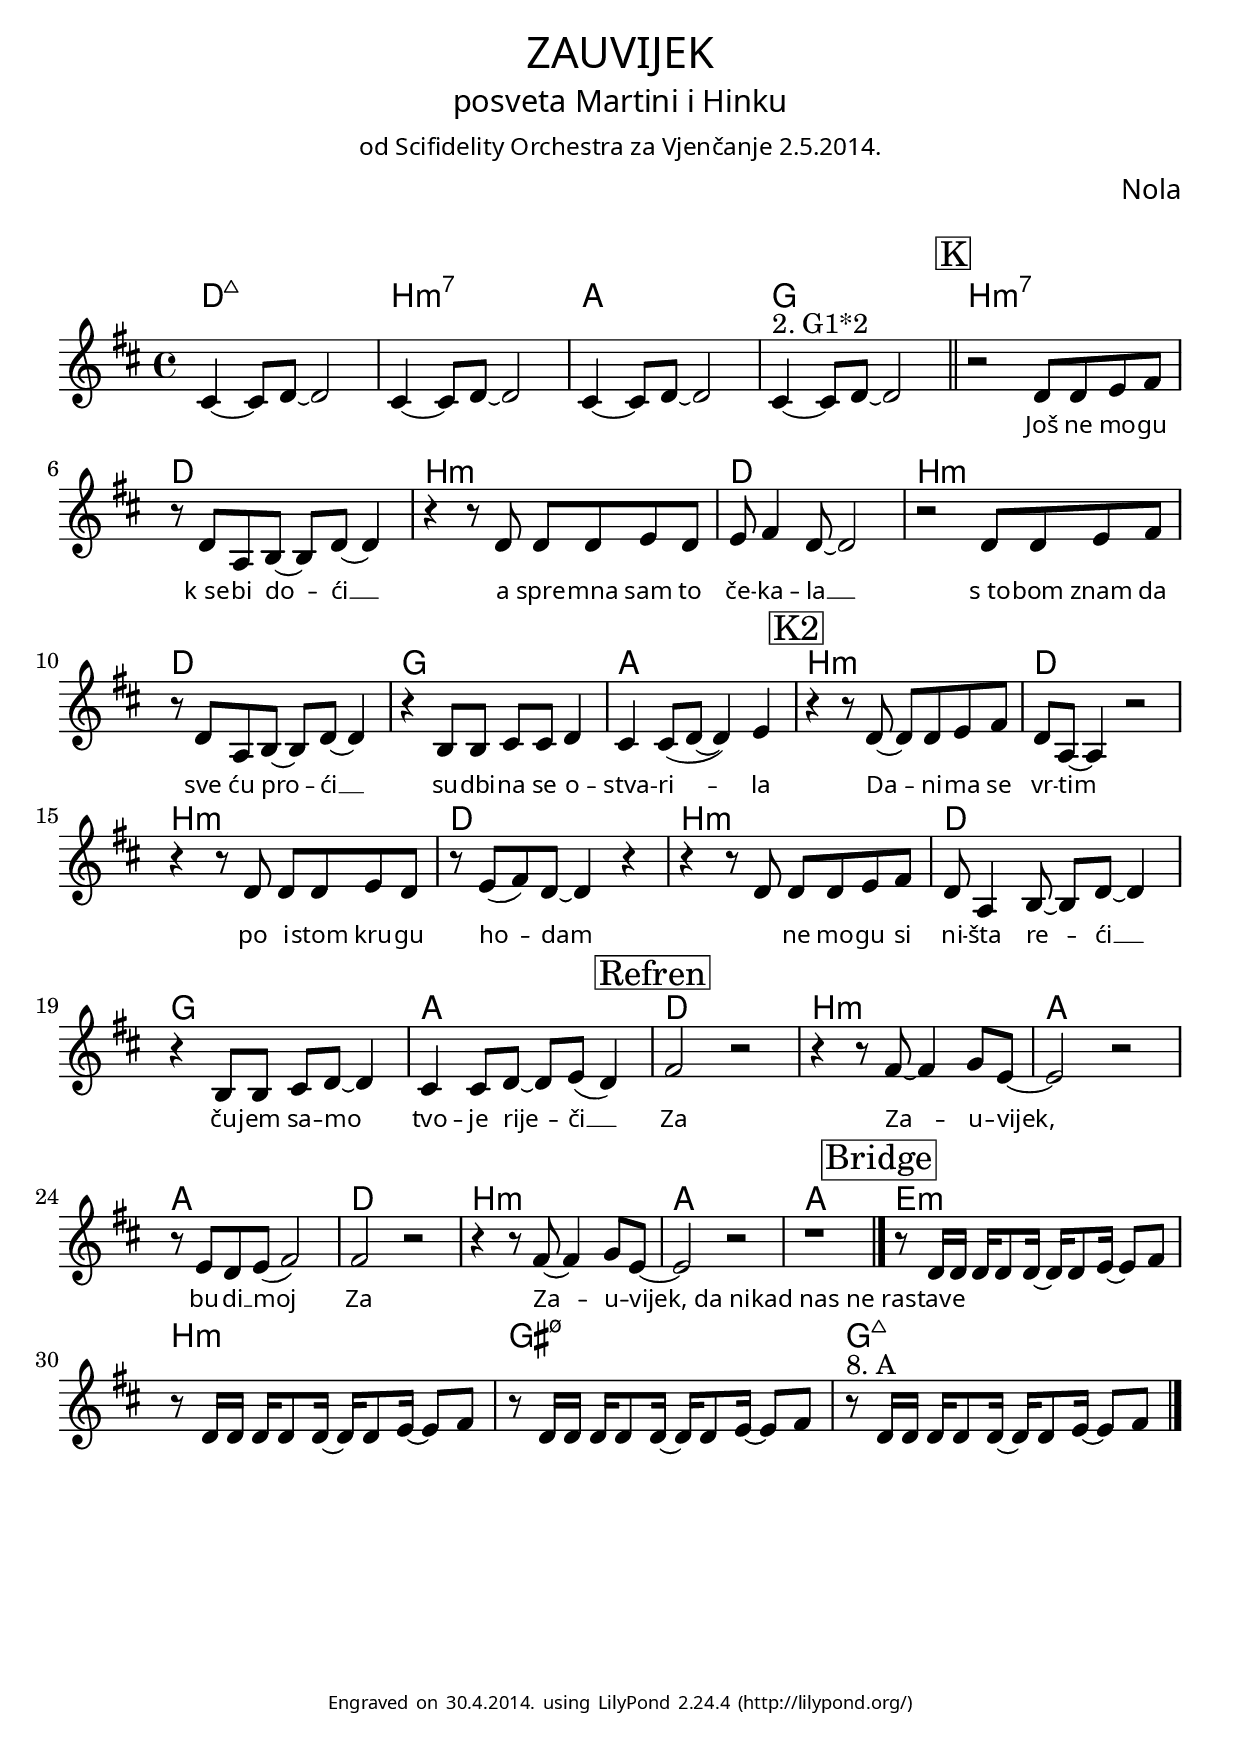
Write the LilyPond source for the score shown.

\version "2.18.2"
\language "deutsch"
date = "30.4.2014."

#(set-global-staff-size 24)
\paper {
  markup-system-spacing #'padding = #3
  indent = 0
}

\header {
  title = \markup { \override #'(font-name . "JohnSans Medium Pro") "ZAUVIJEK" }
  subtitle = \markup { \override #'(font-name . "JohnSans Medium Pro") "posveta Martini i Hinku" }
  subsubtitle = \markup { \override #'(font-name . "JohnSans Medium Pro") "od Scifidelity Orchestra za Vjenčanje 2.5.2014." }
  composer = \markup { \override #'(font-name . "JohnSans Medium Pro") "Nola" }
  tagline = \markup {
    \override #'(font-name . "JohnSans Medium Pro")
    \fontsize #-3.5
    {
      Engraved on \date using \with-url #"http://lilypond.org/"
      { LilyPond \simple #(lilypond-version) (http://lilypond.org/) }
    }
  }
}

note = \relative c' {
  \key d \major
  cis4 ~ cis8 d ~ d2 |
  cis4 ~ cis8 d ~ d2 |
  cis4 ~ cis8 d ~ d2 |
  cis4^\markup{"2. G1*2"} ~ cis8 d ~ d2 |
  \bar "||"
  \mark \markup {\box "K"}
  r2 d8 d e fis |
  r8 d8 a h ~ h d ~ d4 |
  r4 r8 d8 d d e d |
  e8 fis4 d8 ~ d2 |
  r2 d8 d e fis |
  r8 d8 a h ~ h d ~ d4 |
  r4 h8 h cis cis d4 |
  cis4 cis8( d ~ d4) e4 |
 
  \mark \markup {\box "K2"}
  r4 r8 d8 ~ d d e fis |
  d8 a ~ a4 r2 |
  r4 r8 d8 d d e d |
  r8 e8( fis) d ~ d4 r4 |
  r4 r8 d d d e fis |
  d8 a4 h8 ~ h d ~ d4 |
  r4 h8 h cis d ~ d4 |
  cis4 cis8 d ~ d e( d4) |
  
  \mark \markup {\box "Refren"}
  fis2 r2 |
  r4 r8 fis8 ~ fis4 g8 e ~ |
  e2 r2 |
  r8 e8 d e( fis2) |
  fis2 r2 |
  r4 r8 fis8 ~ fis4 g8 e ~ |
  e2 r2 |
  r1 |
  \bar "|."
  
  \mark \markup {\box "Bridge"}
  r8 d16 d d d8 d16 ~ d d8 e16 ~ e8 fis |
  r8 d16 d d d8 d16 ~ d d8 e16 ~ e8 fis |
  r8 d16 d d d8 d16 ~ d d8 e16 ~ e8 fis |
  r8^\markup {"8. A"} d16 d d d8 d16 ~ d d8 e16 ~ e8 fis |
  \bar "|."
}

akordi = \chordmode {
  d1:maj7 | h:m7 | a | g |
  h1:m7 | d | h:m | d |
  h1:m | d | g | a |
  h1:m | d | h:m | d |
  h1:m | d | g | a |
  d1 | h:m | a | a |
  d1 | h:m | a | a |
  e1:m | h:m | gis:m7.5- | g:maj7 |
}

rijeci = \lyricmode {
  
  \override LyricText #'font-name = #"JohnSans Text Pro"
  \override LyricText #'font-size = #-1
  \repeat unfold 4 {_ _}
  Još ne mo -- gu "k se" -- bi do -- ći __
  a spre -- mna sam to če -- ka -- la __
  "s to" -- bom znam da sve ću pro -- ći __
  su -- dbi -- na se o -- stva -- ri -- la

  Da -- ni -- ma se vr -- tim
  po i -- stom kru -- gu ho -- dam
  _ ne mo -- gu si ni -- šta re -- ći __
  ču -- jem sa -- mo tvo -- je rije -- či __

  Za Za -- u -- vijek, bu -- di __ moj

  Za Za -- u -- "vijek, da nikad nas ne rastave"
}

\score {
  <<
    \new ChordNames { \akordi }
    \new Staff { \note }
    \addlyrics \rijeci
  >>
}